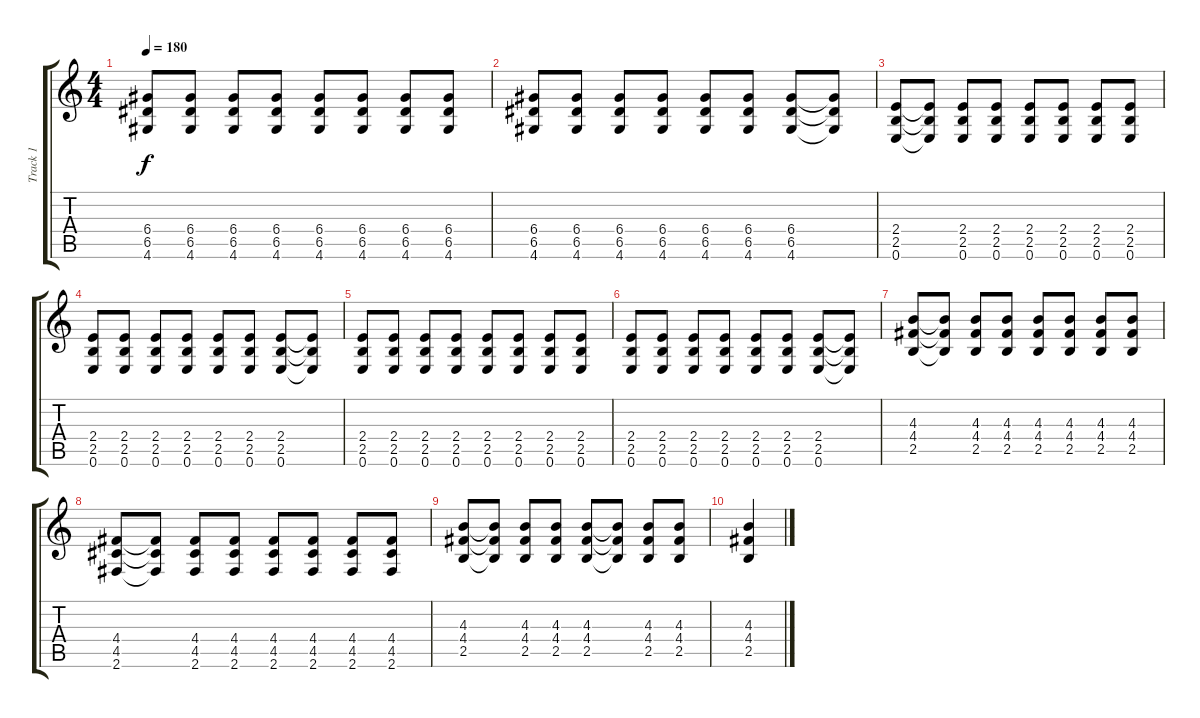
\track ("Track 1" "Track 1") {instrument distortionguitar}
\staff {score tabs}
\tuning (E4 B3 G3 D3 A2 E2) {hide}
\ts (4 4)
\tempo 180
\clef g2
\ks c
(6.4 6.5 4.6).8{dy f} (6.4 6.5 4.6).8 (6.4 6.5 4.6).8 (6.4 6.5 4.6).8 (6.4 6.5 4.6).8 (6.4 6.5 4.6).8 (6.4 6.5 4.6).8 (6.4 6.5 4.6).8 |
(6.4 6.5 4.6).8 (6.4 6.5 4.6).8 (6.4 6.5 4.6).8 (6.4 6.5 4.6).8 (6.4 6.5 4.6).8 (6.4 6.5 4.6).8 (6.4 6.5 4.6).8 (6.4{t} 6.5{t} 4.6{t}).8 |
(2.4 2.5 0.6).8 (2.4{t} 2.5{t} 0.6{t}).8 (2.4 2.5 0.6).8 (2.4 2.5 0.6).8 (2.4 2.5 0.6).8 (2.4 2.5 0.6).8 (2.4 2.5 0.6).8 (2.4 2.5 0.6).8 |
(2.4 2.5 0.6).8 (2.4 2.5 0.6).8 (2.4 2.5 0.6).8 (2.4 2.5 0.6).8 (2.4 2.5 0.6).8 (2.4 2.5 0.6).8 (2.4 2.5 0.6).8 (2.4{t} 2.5{t} 0.6{t}).8 |
(2.4 2.5 0.6).8 (2.4 2.5 0.6).8 (2.4 2.5 0.6).8 (2.4 2.5 0.6).8 (2.4 2.5 0.6).8 (2.4 2.5 0.6).8 (2.4 2.5 0.6).8 (2.4 2.5 0.6).8 |
(2.4 2.5 0.6).8 (2.4 2.5 0.6).8 (2.4 2.5 0.6).8 (2.4 2.5 0.6).8 (2.4 2.5 0.6).8 (2.4 2.5 0.6).8 (2.4 2.5 0.6).8 (2.4{t} 2.5{t} 0.6{t}).8 |
(4.3 4.4 2.5).8 (4.3{t} 4.4{t} 2.5{t}).8 (4.3 4.4 2.5).8 (4.3 4.4 2.5).8 (4.3 4.4 2.5).8 (4.3 4.4 2.5).8 (4.3 4.4 2.5).8 (4.3 4.4 2.5).8 |
(4.4 4.5 2.6).8 (4.4{t} 4.5{t} 2.6{t}).8 (4.4 4.5 2.6).8 (4.4 4.5 2.6).8 (4.4 4.5 2.6).8 (4.4 4.5 2.6).8 (4.4 4.5 2.6).8 (4.4 4.5 2.6).8 |
(4.3 4.4 2.5).8 (4.3{t} 4.4{t} 2.5{t}).8 (4.3 4.4 2.5).8 (4.3 4.4 2.5).8 (4.3 4.4 2.5).8 (4.3{t} 4.4{t} 2.5{t}).8 (4.3 4.4 2.5).8 (4.3 4.4 2.5).8 |
(4.3 4.4 2.5).4
